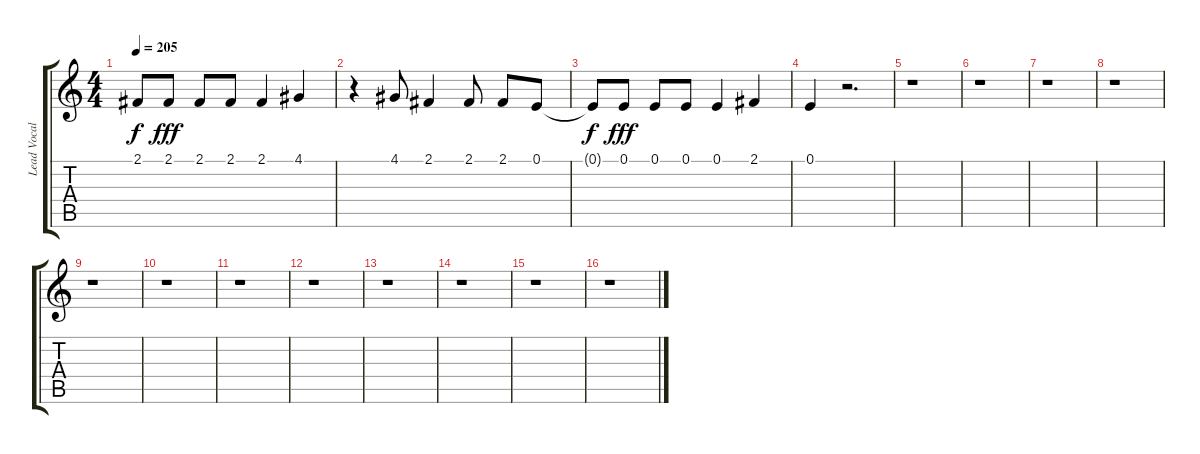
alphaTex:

\track ("Lead Vocals" "Lead Vocal") {instrument oboe}
\staff {score tabs}
\tuning (E4 B3 G3 D3 A2 E2) {hide}
\ts (4 4)
\tempo 205
\clef g2
\ks c
2.1{t}.8{dy f} 2.1.8{dy fff} 2.1.8 2.1.8 2.1.4 4.1.4 |
r.4 4.1.8 2.1.4 2.1.8 2.1.8 0.1.8 |
0.1{t}.8{dy f} 0.1.8{dy fff} 0.1.8 0.1.8 0.1.4 2.1.4 |
0.1.4 r.2{d} |
r.1 |
r.1 |
r.1 |
r.1 |
r.1 |
r.1 |
r.1 |
r.1 |
r.1 |
r.1 |
r.1 |
r.1
